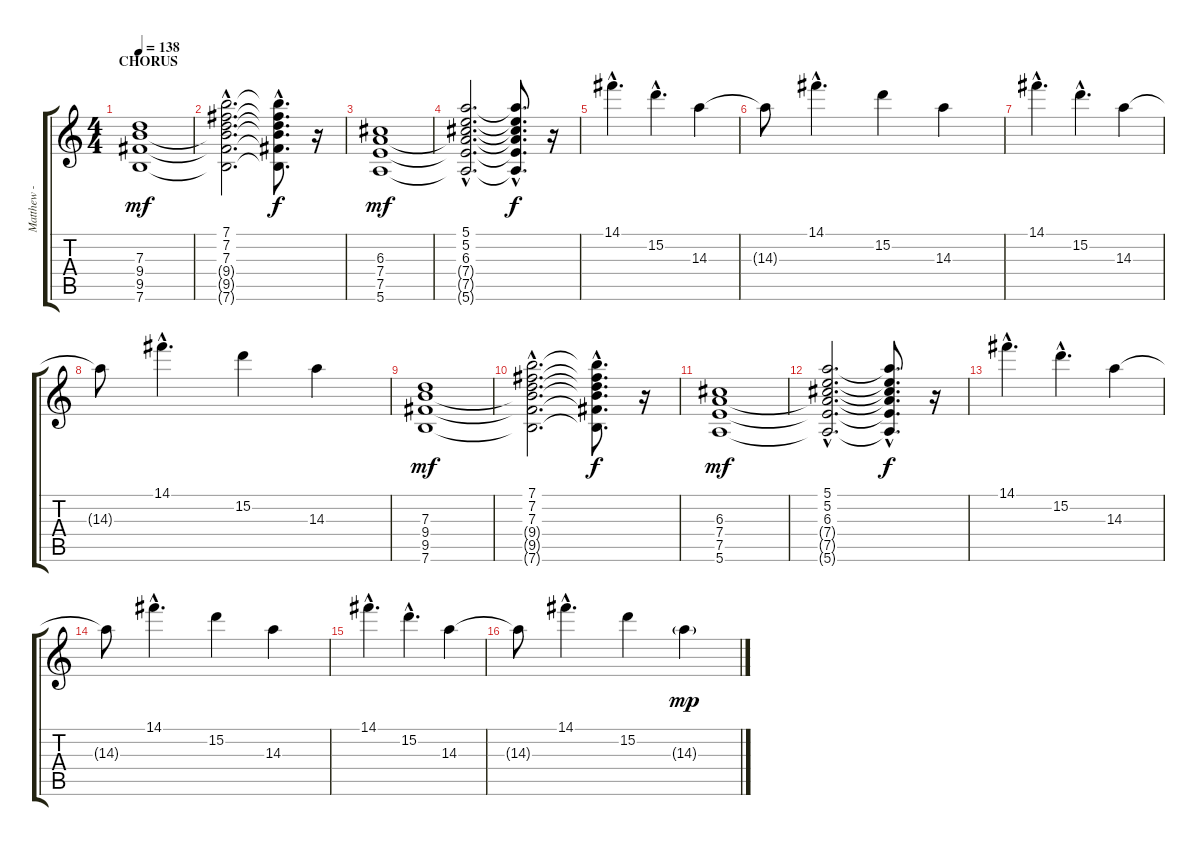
\track ("Matthew - Lead Guitar" "Matthew - ") {instrument overdrivenguitar}
\staff {score tabs}
\tuning (E4 B3 G3 D3 A2 E2) {hide}
\ts (4 4)
\section ("" "CHORUS")
\tempo 138
\clef g2
\ks c
(7.3 9.4 9.5 7.6).1{dy mf volume 4 instrument overdrivenguitar} |
(7.1{hac} 7.2{hac} 7.3{hac} 9.4{hac t} 9.5{hac t} 7.6{hac t}).2{d} (7.1{hac t} 7.2{hac t} 7.3{hac t} 9.4{hac t} 9.5{hac t} 7.6{hac t}).8{d dy f} r.16{volume 13} |
(6.3 7.4 7.5 5.6).1{dy mf volume 8} |
(5.1{hac} 5.2{hac} 6.3{hac} 7.4{hac t} 7.5{hac t} 5.6{hac t}).2{d} (5.1{hac t} 5.2{hac t} 6.3{hac t} 7.4{hac t} 7.5{hac t} 5.6{hac t}).8{d dy f} r.16{volume 13} |
14.1{hac}.4{d} 15.2{hac}.4{d} 14.3.4 |
14.3{t}.8 14.1{hac}.4{d} 15.2.4 14.3.4 |
14.1{hac}.4{d} 15.2{hac}.4{d} 14.3.4 |
14.3{t}.8 14.1{hac}.4{d} 15.2.4 14.3.4 |
(7.3 9.4 9.5 7.6).1{dy mf volume 4 instrument overdrivenguitar} |
(7.1{hac} 7.2{hac} 7.3{hac} 9.4{hac t} 9.5{hac t} 7.6{hac t}).2{d} (7.1{hac t} 7.2{hac t} 7.3{hac t} 9.4{hac t} 9.5{hac t} 7.6{hac t}).8{d dy f} r.16{volume 13} |
(6.3 7.4 7.5 5.6).1{dy mf volume 8} |
(5.1{hac} 5.2{hac} 6.3{hac} 7.4{hac t} 7.5{hac t} 5.6{hac t}).2{d} (5.1{hac t} 5.2{hac t} 6.3{hac t} 7.4{hac t} 7.5{hac t} 5.6{hac t}).8{d dy f} r.16{volume 13} |
14.1{hac}.4{d} 15.2{hac}.4{d} 14.3.4 |
14.3{t}.8 14.1{hac}.4{d} 15.2.4 14.3.4 |
14.1{hac}.4{d} 15.2{hac}.4{d} 14.3.4 |
14.3{t}.8 14.1{hac}.4{d} 15.2.4 14.3{g}.4{dy mp}
